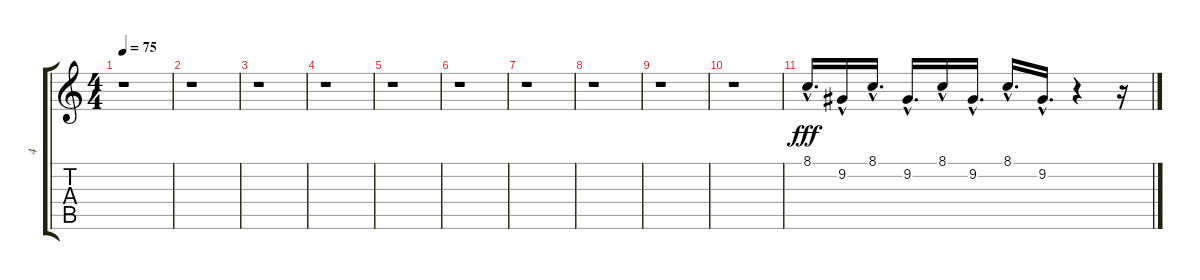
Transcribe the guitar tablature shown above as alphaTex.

\track ("4" "4") {instrument orchestralharp}
\staff {score tabs}
\tuning (E4 B3 G3 D3 A2 E2) {hide}
\ts (4 4)
\tempo 75
\clef g2
\ks c
r.1{dy fff} |
r.1 |
r.1 |
r.1 |
r.1 |
r.1 |
r.1 |
r.1 |
r.1 |
r.1 |
8.1{hac}.16{d} 9.2{hac}.16 8.1{hac}.16{d} 9.2{hac}.16{d} 8.1{hac}.16 9.2{hac}.16{d} 8.1{hac}.16{d} 9.2{hac}.16{d} r.4 r.16
